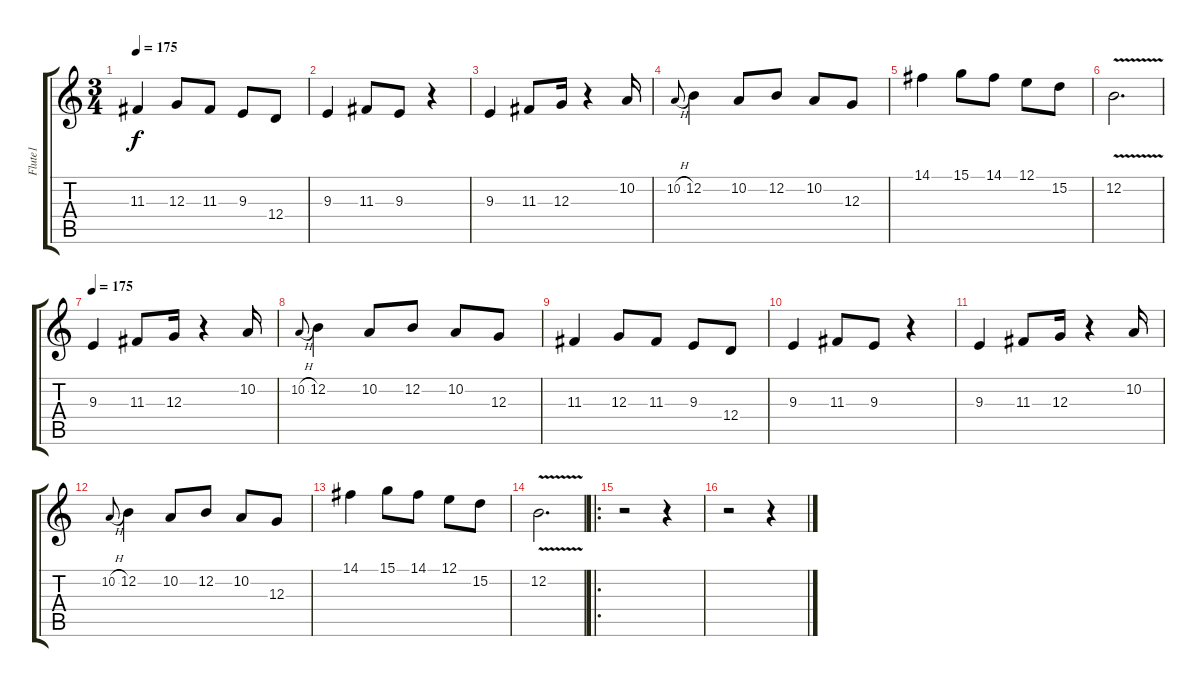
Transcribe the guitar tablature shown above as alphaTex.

\track ("Flute1" "Flute1") {instrument flute}
\staff {score tabs}
\tuning (E4 B3 G3 D3 A2 E2) {hide}
\ts (3 4)
\tempo 175
\clef g2
\ks c
11.3.4{dy f} 12.3.8 11.3.8 9.3.8 12.4.8 |
9.3.4 11.3.8 9.3.8 r.4 |
9.3.4 11.3.8 12.3.16 r.4 10.2.16 |
10.2{h}.8{gr onbeat} 12.2.4 10.2.8 12.2.8 10.2.8 12.3.8 |
14.1.4 15.1.8 14.1.8 12.1.8 15.2.8 |
12.2{v}.2{d} |
\tempo 175
9.3.4 11.3.8 12.3.16 r.4 10.2.16 |
10.2{h}.8{gr onbeat} 12.2.4 10.2.8 12.2.8 10.2.8 12.3.8 |
11.3.4 12.3.8 11.3.8 9.3.8 12.4.8 |
9.3.4 11.3.8 9.3.8 r.4 |
9.3.4 11.3.8 12.3.16 r.4 10.2.16 |
10.2{h}.8{gr onbeat} 12.2.4 10.2.8 12.2.8 10.2.8 12.3.8 |
14.1.4 15.1.8 14.1.8 12.1.8 15.2.8 |
12.2{v}.2{d} |
\ro
r.2 r.4 |
r.2 r.4
